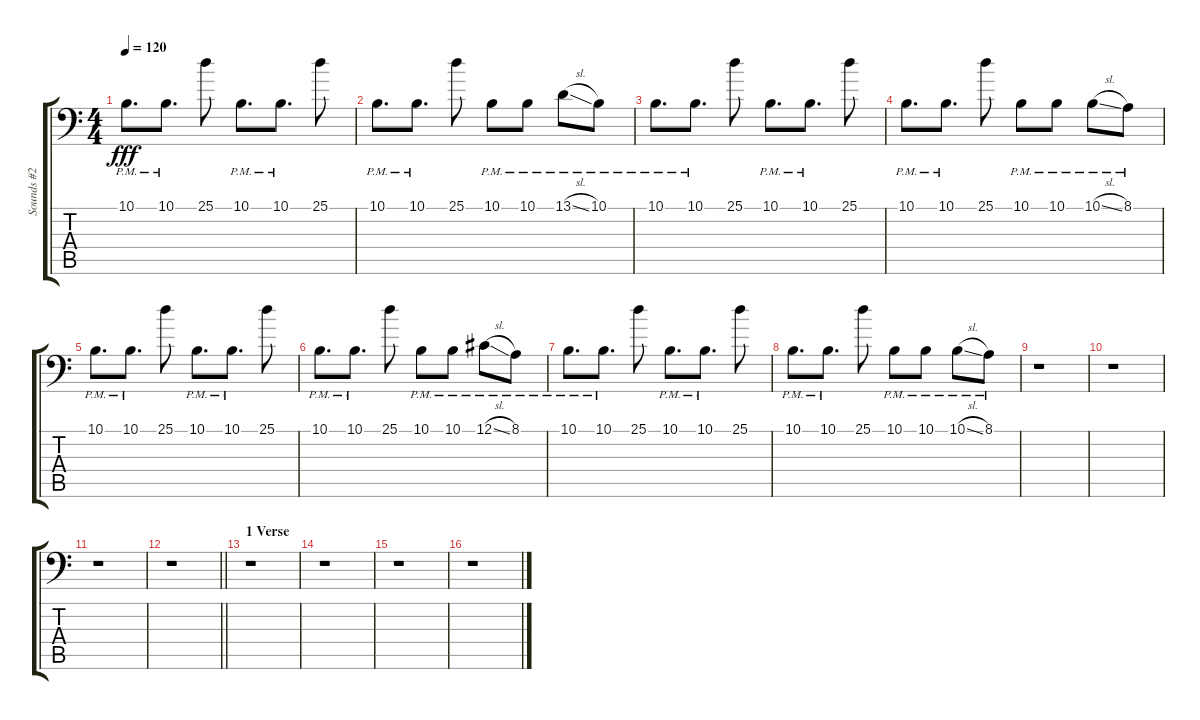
\track ("Sounds #2" "Sounds #2") {instrument lead1square}
\staff {score tabs}
\tuning (Db3 Ab2 E2 B1 Gb1 B0) {hide}
\ts (4 4)
\tempo 120
\clef f4
\ks c
10.1{pm}.8{d dy fff} 10.1{pm}.8{d} 25.1.8 10.1{pm}.8{d} 10.1{pm}.8{d} 25.1.8 |
10.1{pm}.8{d} 10.1{pm}.8{d} 25.1.8 10.1{pm}.8 10.1{pm}.8 13.1{sl pm}.8 10.1{pm}.8 |
10.1{pm}.8{d} 10.1{pm}.8{d} 25.1.8 10.1{pm}.8{d} 10.1{pm}.8{d} 25.1.8 |
10.1{pm}.8{d} 10.1{pm}.8{d} 25.1.8 10.1{pm}.8 10.1{pm}.8 10.1{sl pm}.8 8.1{pm}.8 |
10.1{pm}.8{d} 10.1{pm}.8{d} 25.1.8 10.1{pm}.8{d} 10.1{pm}.8{d} 25.1.8 |
10.1{pm}.8{d} 10.1{pm}.8{d} 25.1.8 10.1{pm}.8 10.1{pm}.8 12.1{sl pm}.8 8.1{pm}.8 |
10.1{pm}.8{d} 10.1{pm}.8{d} 25.1.8 10.1{pm}.8{d} 10.1{pm}.8{d} 25.1.8 |
10.1{pm}.8{d} 10.1{pm}.8{d} 25.1.8 10.1{pm}.8 10.1{pm}.8 10.1{sl pm}.8 8.1{pm}.8 |
r.1 |
r.1 |
r.1 |
\barLineRight lightlight
r.1 |
\section ("" "1 Verse")
r.1 |
r.1 |
r.1 |
r.1
